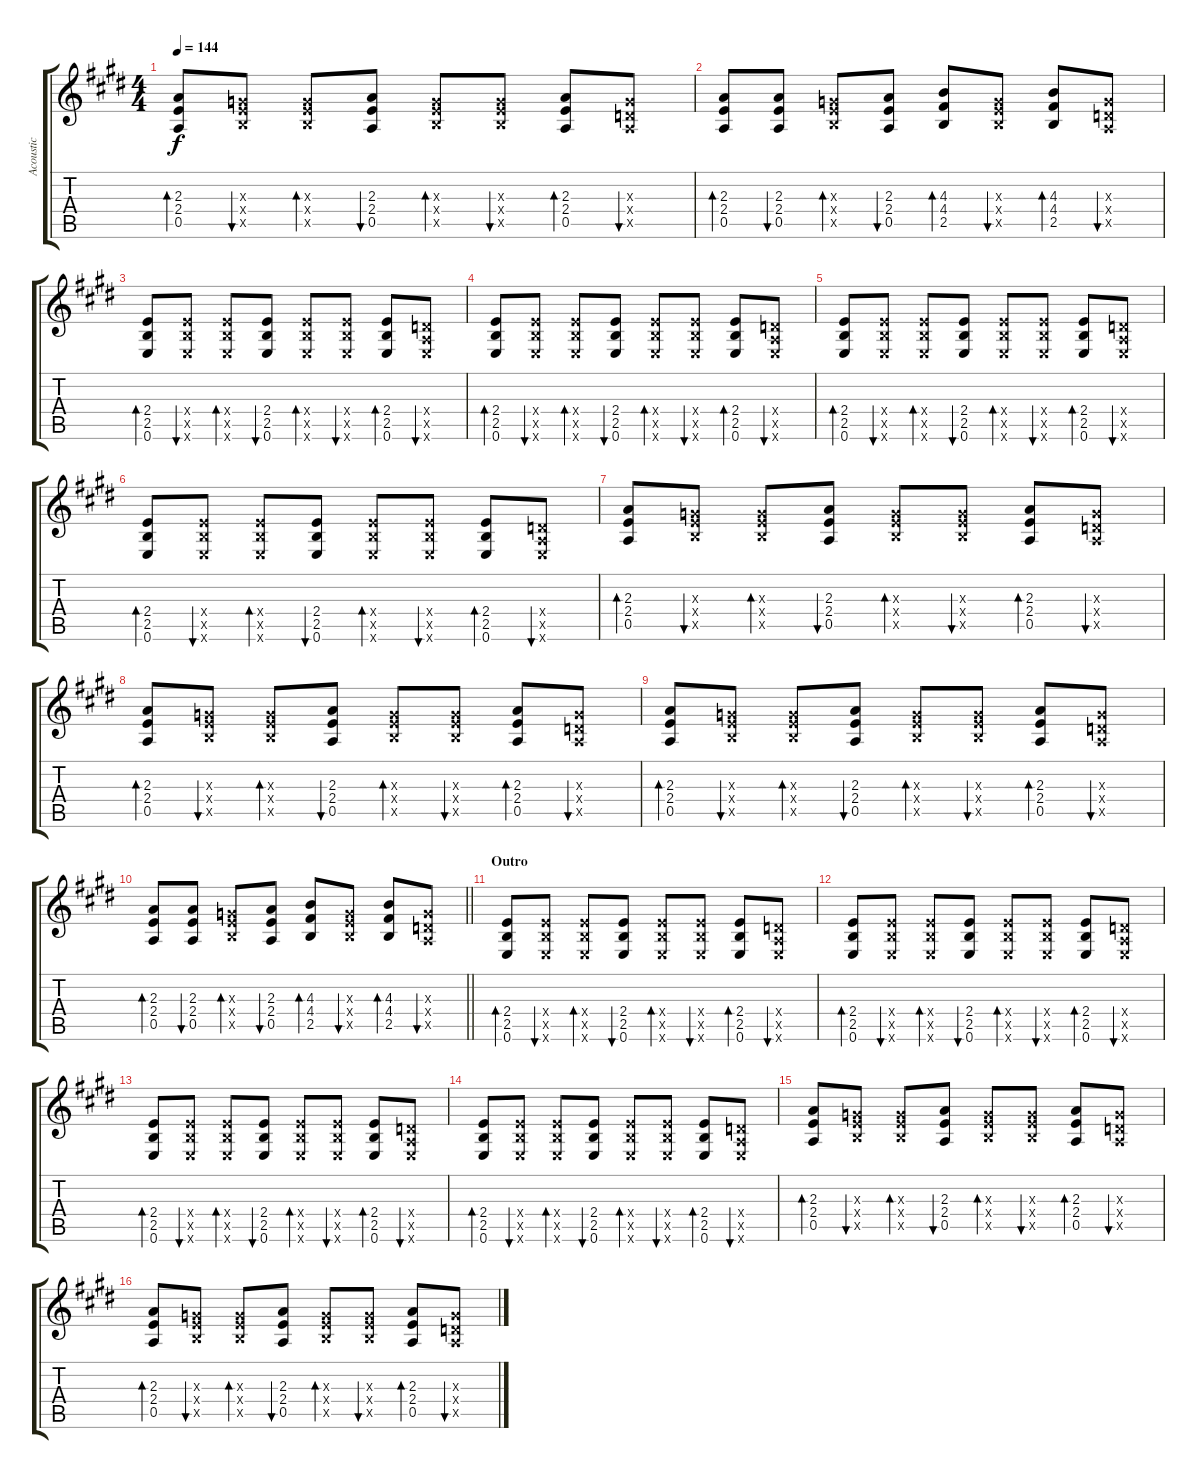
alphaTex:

\track ("Acoustic" "Acoustic") {instrument acousticguitarsteel}
\staff {score tabs}
\tuning (E4 B3 G3 D3 A2 E2) {hide}
\ts (4 4)
\tempo 144
\clef g2
\ks e
(2.3 2.4 0.5).8{bd 60 dy f} (0.3{x} 2.4{x} 2.5{x}).8{bu 30} (0.3{x} 2.4{x} 2.5{x}).8{bd 30} (2.3 2.4 0.5).8{bu 60} (0.3{x} 2.4{x} 2.5{x}).8{bd 30} (0.3{x} 2.4{x} 2.5{x}).8{bu 30} (2.3 2.4 0.5).8{bd 60} (0.3{x} 0.4{x} 0.5{x}).8{bu 60} |
(2.3 2.4 0.5).8{bd 60} (2.3 2.4 0.5).8{bu 60} (0.3{x} 2.4{x} 2.5{x}).8{bd 30} (2.3 2.4 0.5).8{bu 60} (4.3 4.4 2.5).8{bd 30} (0.3{x} 2.4{x} 2.5{x}).8{bu 30} (4.3 4.4 2.5).8{bd 60} (0.3{x} 0.4{x} 0.5{x}).8{bu 60} |
(2.4 2.5 0.6).8{bd 60} (2.4{x} 2.5{x} 0.6{x}).8{bu 30} (2.4{x} 2.5{x} 0.6{x}).8{bd 30} (2.4 2.5 0.6).8{bu 60} (2.4{x} 2.5{x} 0.6{x}).8{bd 30} (2.4{x} 2.5{x} 0.6{x}).8{bu 30} (2.4 2.5 0.6).8{bd 30} (0.4{x} 0.5{x} 0.6{x}).8{bu 60} |
(2.4 2.5 0.6).8{bd 60} (2.4{x} 2.5{x} 0.6{x}).8{bu 30} (2.4{x} 2.5{x} 0.6{x}).8{bd 30} (2.4 2.5 0.6).8{bu 60} (2.4{x} 2.5{x} 0.6{x}).8{bd 30} (2.4{x} 2.5{x} 0.6{x}).8{bu 30} (2.4 2.5 0.6).8{bd 30} (0.4{x} 0.5{x} 0.6{x}).8{bu 60} |
(2.4 2.5 0.6).8{bd 60} (2.4{x} 2.5{x} 0.6{x}).8{bu 30} (2.4{x} 2.5{x} 0.6{x}).8{bd 30} (2.4 2.5 0.6).8{bu 60} (2.4{x} 2.5{x} 0.6{x}).8{bd 30} (2.4{x} 2.5{x} 0.6{x}).8{bu 30} (2.4 2.5 0.6).8{bd 30} (0.4{x} 0.5{x} 0.6{x}).8{bu 60} |
(2.4 2.5 0.6).8{bd 60} (2.4{x} 2.5{x} 0.6{x}).8{bu 30} (2.4{x} 2.5{x} 0.6{x}).8{bd 30} (2.4 2.5 0.6).8{bu 60} (2.4{x} 2.5{x} 0.6{x}).8{bd 30} (2.4{x} 2.5{x} 0.6{x}).8{bu 30} (2.4 2.5 0.6).8{bd 30} (0.4{x} 0.5{x} 0.6{x}).8{bu 60} |
(2.3 2.4 0.5).8{bd 60} (0.3{x} 2.4{x} 2.5{x}).8{bu 30} (0.3{x} 2.4{x} 2.5{x}).8{bd 30} (2.3 2.4 0.5).8{bu 60} (0.3{x} 2.4{x} 2.5{x}).8{bd 30} (0.3{x} 2.4{x} 2.5{x}).8{bu 30} (2.3 2.4 0.5).8{bd 60} (0.3{x} 0.4{x} 0.5{x}).8{bu 60} |
(2.3 2.4 0.5).8{bd 60} (0.3{x} 2.4{x} 2.5{x}).8{bu 30} (0.3{x} 2.4{x} 2.5{x}).8{bd 30} (2.3 2.4 0.5).8{bu 60} (0.3{x} 2.4{x} 2.5{x}).8{bd 30} (0.3{x} 2.4{x} 2.5{x}).8{bu 30} (2.3 2.4 0.5).8{bd 60} (0.3{x} 0.4{x} 0.5{x}).8{bu 60} |
(2.3 2.4 0.5).8{bd 60} (0.3{x} 2.4{x} 2.5{x}).8{bu 30} (0.3{x} 2.4{x} 2.5{x}).8{bd 30} (2.3 2.4 0.5).8{bu 60} (0.3{x} 2.4{x} 2.5{x}).8{bd 30} (0.3{x} 2.4{x} 2.5{x}).8{bu 30} (2.3 2.4 0.5).8{bd 60} (0.3{x} 0.4{x} 0.5{x}).8{bu 60} |
\barLineRight lightlight
(2.3 2.4 0.5).8{bd 60} (2.3 2.4 0.5).8{bu 60} (0.3{x} 2.4{x} 2.5{x}).8{bd 30} (2.3 2.4 0.5).8{bu 60} (4.3 4.4 2.5).8{bd 30} (0.3{x} 2.4{x} 2.5{x}).8{bu 30} (4.3 4.4 2.5).8{bd 60} (0.3{x} 0.4{x} 0.5{x}).8{bu 60} |
\section ("" "Outro")
(2.4 2.5 0.6).8{bd 60} (2.4{x} 2.5{x} 0.6{x}).8{bu 30} (2.4{x} 2.5{x} 0.6{x}).8{bd 30} (2.4 2.5 0.6).8{bu 60} (2.4{x} 2.5{x} 0.6{x}).8{bd 30} (2.4{x} 2.5{x} 0.6{x}).8{bu 30} (2.4 2.5 0.6).8{bd 30} (0.4{x} 0.5{x} 0.6{x}).8{bu 60} |
(2.4 2.5 0.6).8{bd 60} (2.4{x} 2.5{x} 0.6{x}).8{bu 30} (2.4{x} 2.5{x} 0.6{x}).8{bd 30} (2.4 2.5 0.6).8{bu 60} (2.4{x} 2.5{x} 0.6{x}).8{bd 30} (2.4{x} 2.5{x} 0.6{x}).8{bu 30} (2.4 2.5 0.6).8{bd 30} (0.4{x} 0.5{x} 0.6{x}).8{bu 60} |
(2.4 2.5 0.6).8{bd 60} (2.4{x} 2.5{x} 0.6{x}).8{bu 30} (2.4{x} 2.5{x} 0.6{x}).8{bd 30} (2.4 2.5 0.6).8{bu 60} (2.4{x} 2.5{x} 0.6{x}).8{bd 30} (2.4{x} 2.5{x} 0.6{x}).8{bu 30} (2.4 2.5 0.6).8{bd 30} (0.4{x} 0.5{x} 0.6{x}).8{bu 60} |
(2.4 2.5 0.6).8{bd 60} (2.4{x} 2.5{x} 0.6{x}).8{bu 30} (2.4{x} 2.5{x} 0.6{x}).8{bd 30} (2.4 2.5 0.6).8{bu 60} (2.4{x} 2.5{x} 0.6{x}).8{bd 30} (2.4{x} 2.5{x} 0.6{x}).8{bu 30} (2.4 2.5 0.6).8{bd 30} (0.4{x} 0.5{x} 0.6{x}).8{bu 60} |
(2.3 2.4 0.5).8{bd 60} (0.3{x} 2.4{x} 2.5{x}).8{bu 30} (0.3{x} 2.4{x} 2.5{x}).8{bd 30} (2.3 2.4 0.5).8{bu 60} (0.3{x} 2.4{x} 2.5{x}).8{bd 30} (0.3{x} 2.4{x} 2.5{x}).8{bu 30} (2.3 2.4 0.5).8{bd 60} (0.3{x} 0.4{x} 0.5{x}).8{bu 60} |
(2.3 2.4 0.5).8{bd 60} (0.3{x} 2.4{x} 2.5{x}).8{bu 30} (0.3{x} 2.4{x} 2.5{x}).8{bd 30} (2.3 2.4 0.5).8{bu 60} (0.3{x} 2.4{x} 2.5{x}).8{bd 30} (0.3{x} 2.4{x} 2.5{x}).8{bu 30} (2.3 2.4 0.5).8{bd 60} (0.3{x} 0.4{x} 0.5{x}).8{bu 60}
